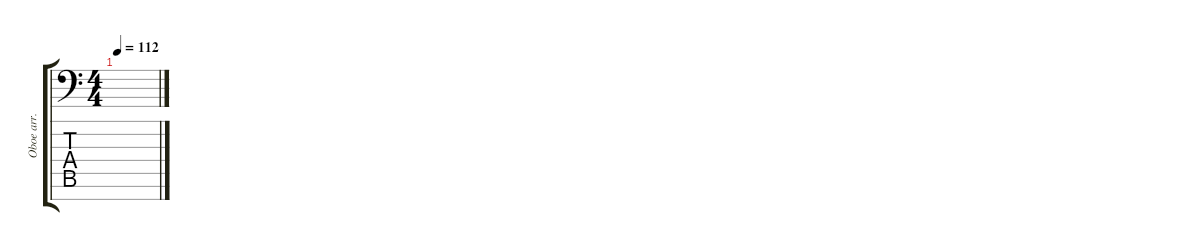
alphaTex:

\track ("Oboe arr. for guitar" "Oboe arr. ") {instrument overdrivenguitar}
\staff {score tabs}
\tuning (E4 B3 G3 D3 A2 E2 C-1) {hide}
\ts (4 4)
\tempo 112
\clef f4
\ks c
